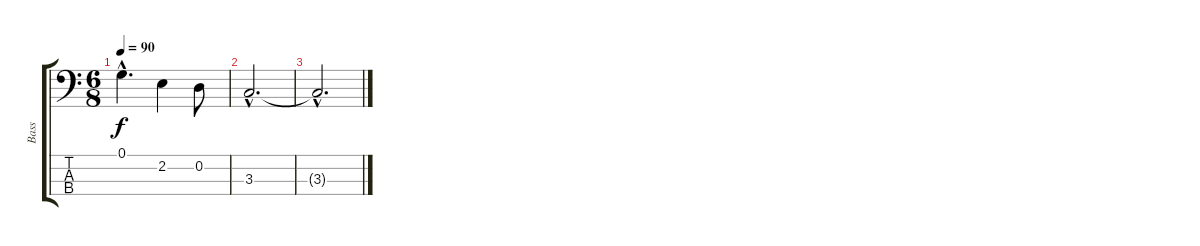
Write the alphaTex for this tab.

\track ("Bass" "Bass") {instrument fretlessbass}
\staff {score tabs}
\tuning (G2 D2 A1 E1) {hide}
\ts (6 8)
\tempo 90
\clef f4
\ks c
0.1{hac}.4{d dy f} 2.2.4 0.2.8 |
3.3{hac}.2{d} |
3.3{hac t}.2{d}
